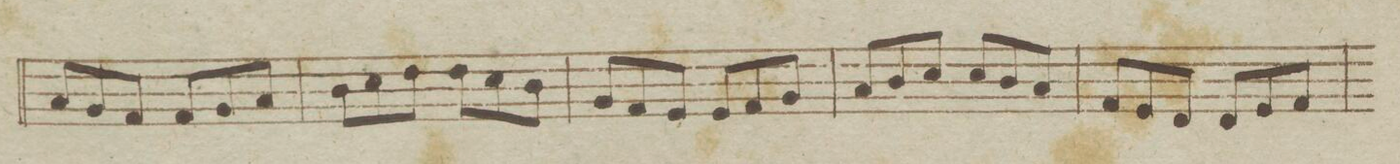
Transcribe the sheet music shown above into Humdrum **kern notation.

**kern	**dynam
*I"Fagotto Primo.	*
*clefF4	*
*k[fnb-e-]	*
*met(c)	*
*M6/8	*
8C/L	.
8BB-/	.
8AA/J	.
8AA/L	.
8BB-/	.
8C/J	.
=202	=202
8D\L	.
8E-\	.
8F\J	.
8F\L	.
8E-\	.
8D\J	.
=203	=203
8BB-/L	.
8AA/	.
8GG/J	.
8GG/L	.
8AA/	.
8BB-/J	.
=204	=204
8C/L	.
8D/	.
8E-/J	.
8E-/L	.
8D/	.
8C/J	.
=205	=205
8AA/L	.
8GG/	.
8FF/J	.
8FF/L	.
8GG/	.
8AA/J	.
=206	=206
*-	*-
